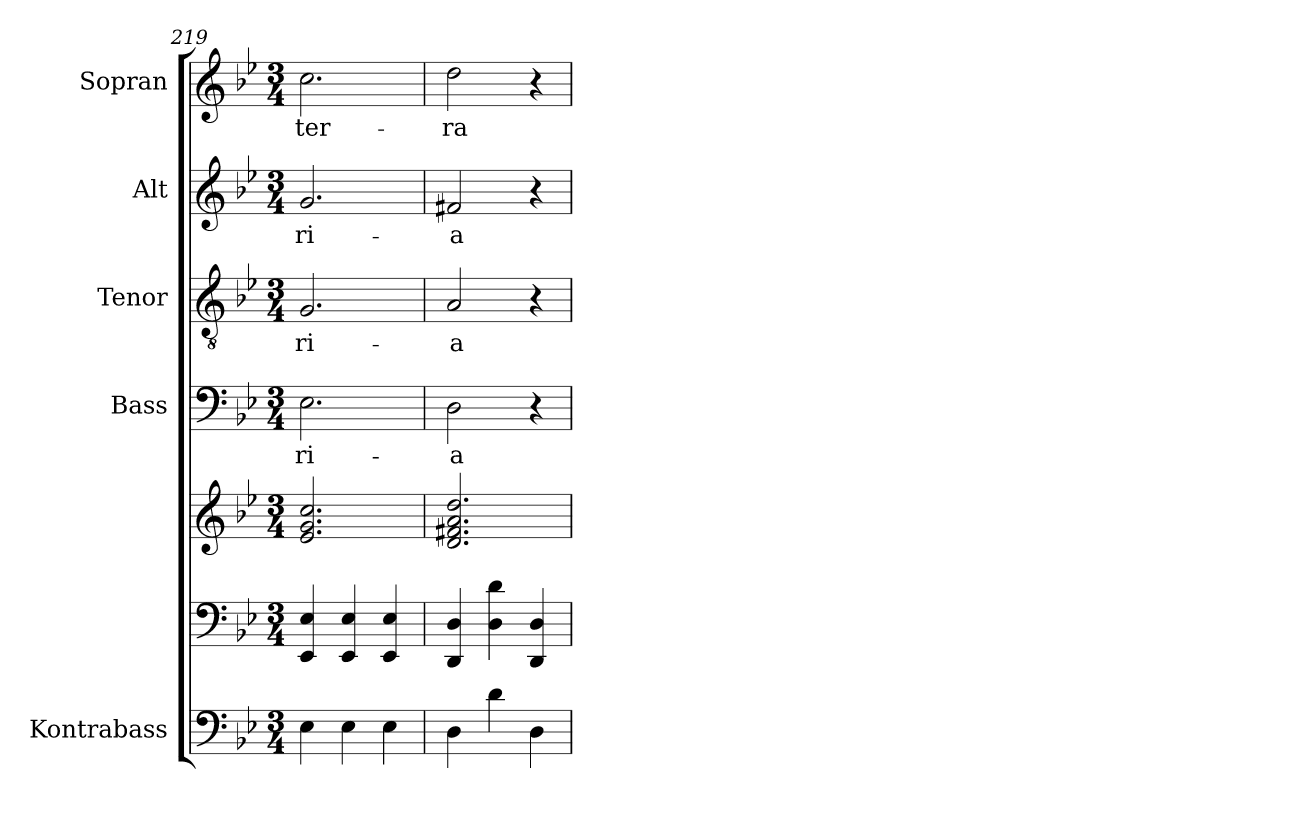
**kern	**kern	**kern	**kern	**text	**kern	**text	**kern	**text	**kern	**text
*part6	*part5	*part5	*part4	*part4	*part3	*part3	*part2	*part2	*part1	*part1
*staff7	*staff6	*staff5	*staff4	*staff4	*staff3	*staff3	*staff2	*staff2	*staff1	*staff1
*I"Kontrabass	*	*	*I"Bass	*	*I"Tenor	*	*I"Alt	*	*I"Sopran	*
*I'Kb.	*	*	*I'B.	*	*I'T.	*	*I'A.	*	*I'S.	*
*clefF4	*clefF4	*clefG2	*clefF4	*	*clefGv2	*	*clefG2	*	*clefG2	*
*ITrd7c12	*	*	*	*	*	*	*	*	*	*
*k[b-e-]	*k[b-e-]	*k[b-e-]	*k[b-e-]	*	*k[b-e-]	*	*k[b-e-]	*	*k[b-e-]	*
*B-:	*B-:	*B-:	*B-:	*	*B-:	*	*B-:	*	*B-:	*
*M3/4	*M3/4	*M3/4	*M3/4	*	*M3/4	*	*M3/4	*	*M3/4	*
=219	=219	=219	=219	=219	=219	=219	=219	=219	=219	=219
!	!	!	!	!LO:LY:b	!	!LO:LY:b	!	!LO:LY:b	!	!LO:LY:b
4EE-\	4EE-/ 4E-/	2.e-/ 2.g/ 2.cc/	2.E-\	-ri-	2.G/	-ri-	2.g/	-ri-	2.cc\	ter-
4EE-\	4EE-/ 4E-/	.	.	.	.	.	.	.	.	.
4EE-\	4EE-/ 4E-/	.	.	.	.	.	.	.	.	.
=220	=220	=220	=220	=220	=220	=220	=220	=220	=220	=220
!	!	!	!	!LO:LY:b	!	!LO:LY:b	!	!LO:LY:b	!	!LO:LY:b
4DD\	4DD/ 4D/	2.d/ 2.f#X/ 2.a/ 2.dd/	2D\	-a	2A/	-a	2f#X/	-a	2dd\	-ra
4D\	4D\ 4d\	.	.	.	.	.	.	.	.	.
4DD\	4DD/ 4D/	.	4r	.	4r	.	4r	.	4r	.
=	=	=	=	=	=	=	=	=	=	=
*-	*-	*-	*-	*-	*-	*-	*-	*-	*-	*-
